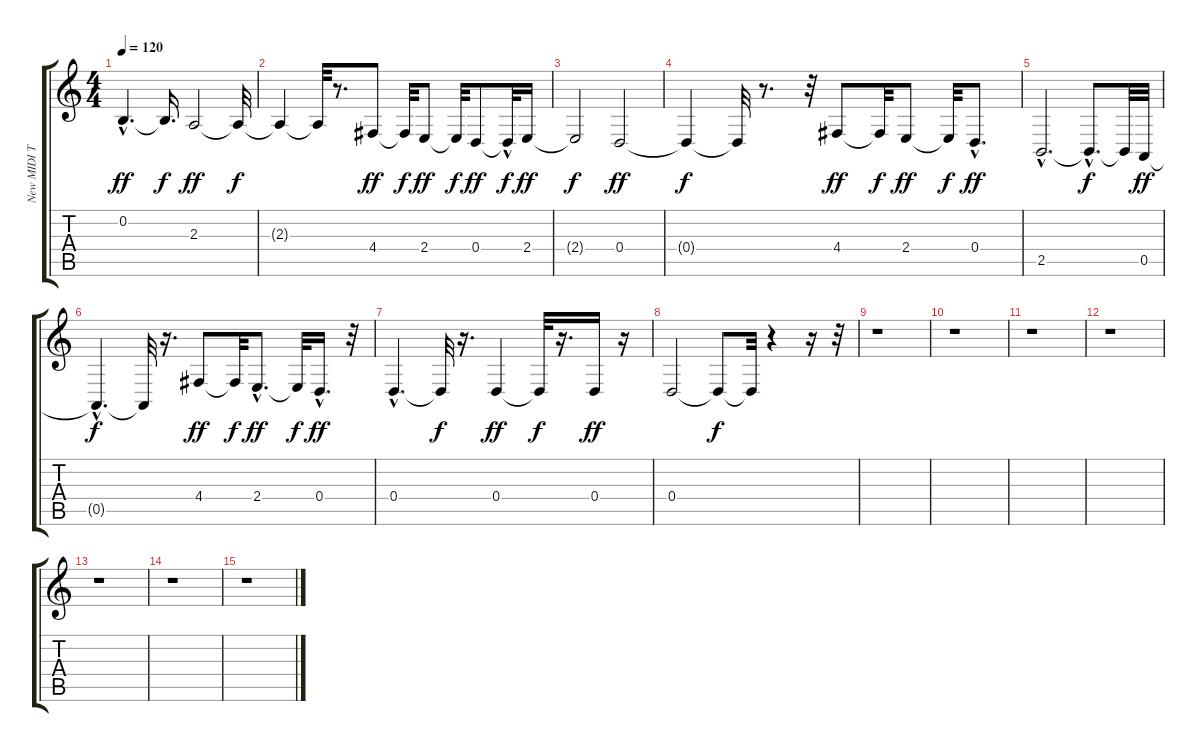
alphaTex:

\track ("New MIDI Track" "New MIDI T") {instrument frenchhorn}
\staff {score tabs}
\tuning (E4 B3 G3 D3 A2 E2) {hide}
\ts (4 4)
\tempo 120
\clef g2
\ks c
0.2{hac}.4{d dy ff} 0.2{t}.16{d dy f} 2.3.2{dy ff} 2.3{t}.32{dy f} |
2.3{t}.4 2.3{t}.32 r.8{d} 4.4.8{dy ff} 4.4{t}.32{dy f} 2.4.8{dy ff} 2.4{t}.32{dy f} 0.4.8{dy ff} 0.4{hac t}.32{dy f} 2.4.16{dy ff} |
2.4{t}.2{dy f} 0.4.2{dy ff} |
0.4{t}.4{dy f} 0.4{t}.32 r.8{d} r.32 4.4.8{dy ff} 4.4{t}.32{dy f} 2.4.8{dy ff} 2.4{t}.32{dy f} 0.4{hac}.8{d dy ff} |
2.5{hac}.2{d} 2.5{hac t}.8{d dy f} 2.5{t}.32 0.5.32{dy ff} |
0.5{hac t}.4{d dy f} 0.5{t}.32 r.16{d} 4.4.8{dy ff} 4.4{t}.32{dy f} 2.4{hac}.8{d dy ff} 2.4{t}.32{dy f} 0.4{hac}.16{d dy ff} r.32 |
0.4{hac}.4{d} 0.4{t}.32{dy f} r.16{d} 0.4.4{dy ff} 0.4{t}.32{dy f} r.16{d} 0.4.16{dy ff} r.16 |
0.4.2 0.4{t}.8{dy f} 0.4{t}.32 r.4 r.16 r.32 |
r.1 |
r.1 |
r.1 |
r.1 |
r.1 |
r.1 |
r.1
